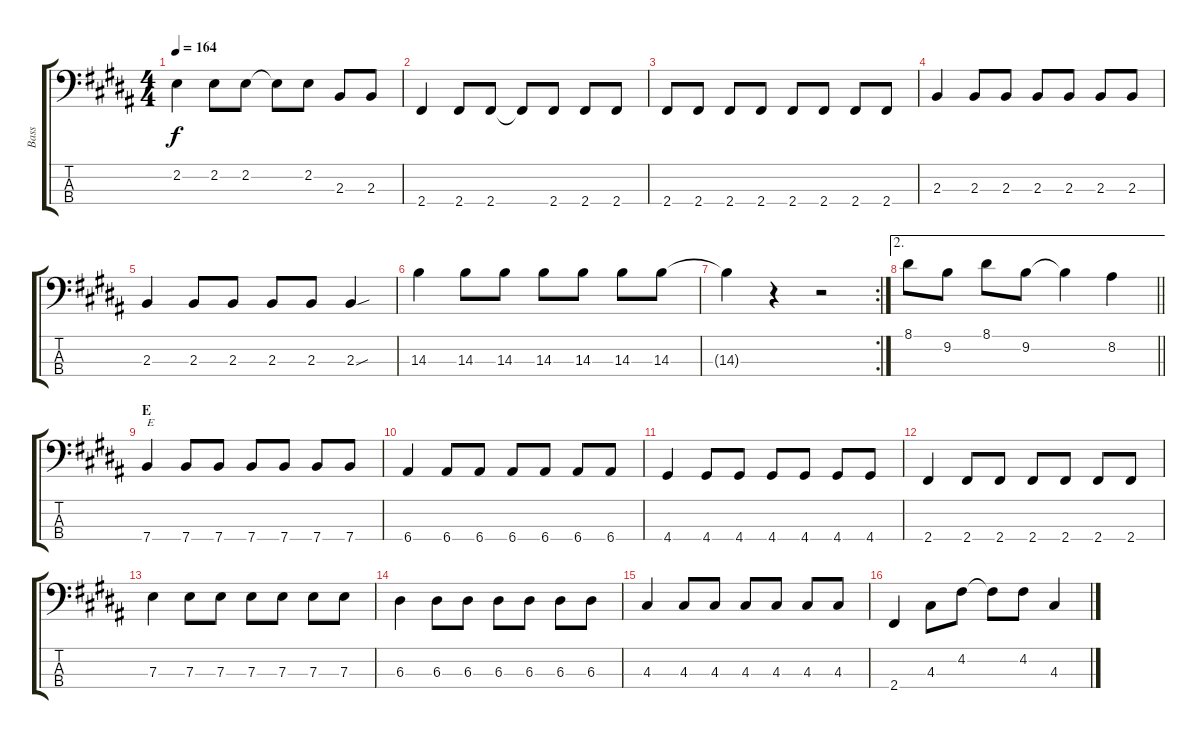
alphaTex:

\track ("Bass" "Bass") {instrument electricbasspick}
\staff {score tabs}
\tuning (G2 D2 A1 E1) {hide}
\ts (4 4)
\tempo 164
\clef f4
\ks b
2.2.4{dy f} 2.2.8 2.2.8 2.2{t}.8 2.2.8 2.3.8 2.3.8 |
2.4.4 2.4.8 2.4.8 2.4{t}.8 2.4.8 2.4.8 2.4.8 |
2.4.8 2.4.8 2.4.8 2.4.8 2.4.8 2.4.8 2.4.8 2.4.8 |
2.3.4 2.3.8 2.3.8 2.3.8 2.3.8 2.3.8 2.3.8 |
2.3.4 2.3.8 2.3.8 2.3.8 2.3.8 2.3{sou}.4 |
14.3.4 14.3.8 14.3.8 14.3.8 14.3.8 14.3.8 14.3.8 |
\rc 2
14.3{t}.4 r.4 r.2 |
\ae 2
\barLineRight lightlight
8.1.8 9.2.8 8.1.8 9.2.8 9.2{t}.4 8.2.4 |
\section ("" "E")
7.4.4{txt "E"} 7.4.8 7.4.8 7.4.8 7.4.8 7.4.8 7.4.8 |
6.4.4 6.4.8 6.4.8 6.4.8 6.4.8 6.4.8 6.4.8 |
4.4.4 4.4.8 4.4.8 4.4.8 4.4.8 4.4.8 4.4.8 |
2.4.4 2.4.8 2.4.8 2.4.8 2.4.8 2.4.8 2.4.8 |
7.3.4 7.3.8 7.3.8 7.3.8 7.3.8 7.3.8 7.3.8 |
6.3.4 6.3.8 6.3.8 6.3.8 6.3.8 6.3.8 6.3.8 |
4.3.4 4.3.8 4.3.8 4.3.8 4.3.8 4.3.8 4.3.8 |
2.4.4 4.3.8 4.2.8 4.2{t}.8 4.2.8 4.3.4
